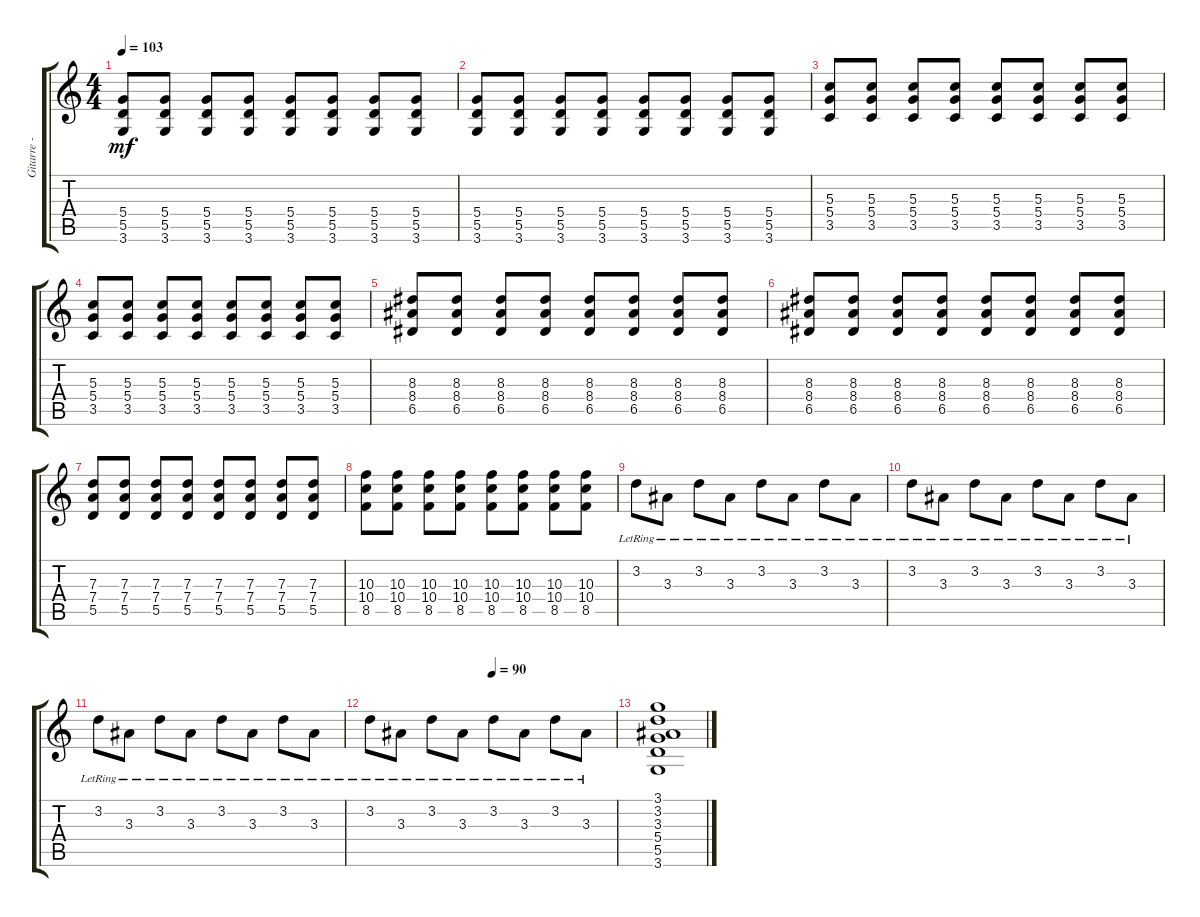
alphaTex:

\track ("Gitarre - 2" "Gitarre - ") {instrument overdrivenguitar}
\staff {score tabs}
\tuning (E4 B3 G3 D3 A2 E2) {hide}
\ts (4 4)
\tempo 103
\clef g2
\ks c
(5.4 5.5 3.6).8{dy mf} (5.4 5.5 3.6).8 (5.4 5.5 3.6).8 (5.4 5.5 3.6).8 (5.4 5.5 3.6).8 (5.4 5.5 3.6).8 (5.4 5.5 3.6).8 (5.4 5.5 3.6).8 |
(5.4 5.5 3.6).8 (5.4 5.5 3.6).8 (5.4 5.5 3.6).8 (5.4 5.5 3.6).8 (5.4 5.5 3.6).8 (5.4 5.5 3.6).8 (5.4 5.5 3.6).8 (5.4 5.5 3.6).8 |
(5.3 5.4 3.5).8 (5.3 5.4 3.5).8 (5.3 5.4 3.5).8 (5.3 5.4 3.5).8 (5.3 5.4 3.5).8 (5.3 5.4 3.5).8 (5.3 5.4 3.5).8 (5.3 5.4 3.5).8 |
(5.3 5.4 3.5).8 (5.3 5.4 3.5).8 (5.3 5.4 3.5).8 (5.3 5.4 3.5).8 (5.3 5.4 3.5).8 (5.3 5.4 3.5).8 (5.3 5.4 3.5).8 (5.3 5.4 3.5).8 |
(8.3 8.4 6.5).8 (8.3 8.4 6.5).8 (8.3 8.4 6.5).8 (8.3 8.4 6.5).8 (8.3 8.4 6.5).8 (8.3 8.4 6.5).8 (8.3 8.4 6.5).8 (8.3 8.4 6.5).8 |
(8.3 8.4 6.5).8 (8.3 8.4 6.5).8 (8.3 8.4 6.5).8 (8.3 8.4 6.5).8 (8.3 8.4 6.5).8 (8.3 8.4 6.5).8 (8.3 8.4 6.5).8 (8.3 8.4 6.5).8 |
(7.3 7.4 5.5).8 (7.3 7.4 5.5).8 (7.3 7.4 5.5).8 (7.3 7.4 5.5).8 (7.3 7.4 5.5).8 (7.3 7.4 5.5).8 (7.3 7.4 5.5).8 (7.3 7.4 5.5).8 |
(10.3 10.4 8.5).8 (10.3 10.4 8.5).8 (10.3 10.4 8.5).8 (10.3 10.4 8.5).8 (10.3 10.4 8.5).8 (10.3 10.4 8.5).8 (10.3 10.4 8.5).8 (10.3 10.4 8.5).8 |
3.2{lr}.8{instrument electricguitarclean} 3.3{lr}.8 3.2{lr}.8 3.3{lr}.8 3.2{lr}.8 3.3{lr}.8 3.2{lr}.8 3.3{lr}.8 |
3.2{lr}.8 3.3{lr}.8 3.2{lr}.8 3.3{lr}.8 3.2{lr}.8 3.3{lr}.8 3.2{lr}.8 3.3{lr}.8 |
3.2{lr}.8 3.3{lr}.8 3.2{lr}.8 3.3{lr}.8 3.2{lr}.8 3.3{lr}.8 3.2{lr}.8 3.3{lr}.8 |
\tempo (90 0.5)
3.2{lr}.8 3.3{lr}.8 3.2{lr}.8 3.3{lr}.8 3.2{lr}.8 3.3{lr}.8 3.2{lr}.8 3.3{lr}.8 |
(3.1 3.2 3.3 5.4 5.5 3.6).1
